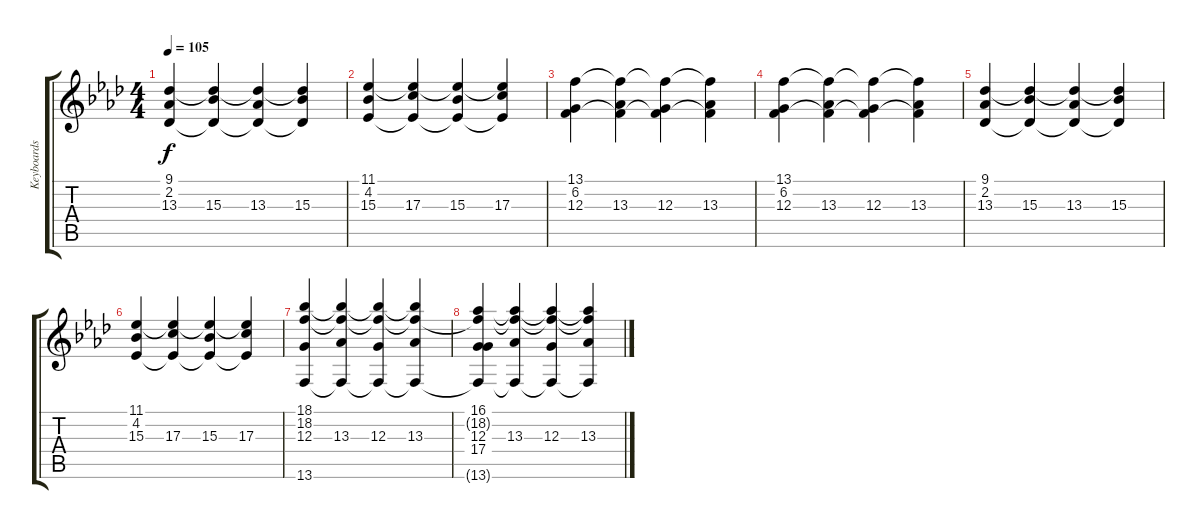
\track ("Keyboards Lead" "Keyboards ") {instrument stringensemble1}
\staff {score tabs}
\tuning (E4 B3 G3 D3 A2 E2) {hide}
\ts (4 4)
\tempo 105
\clef g2
\ks fminor
(9.1 2.2 13.3).4{dy f} (9.1{t} 2.2{t} 15.3).4 (9.1{t} 2.2{t} 13.3).4 (9.1{t} 2.2{t} 15.3).4 |
(11.1 4.2 15.3).4 (11.1{t} 4.2{t} 17.3).4 (11.1{t} 4.2{t} 15.3).4 (11.1{t} 4.2{t} 17.3).4 |
(13.1 6.2 12.3).4 (13.1{t} 6.2{t} 13.3).4 (13.1{t} 6.2{t} 12.3).4 (13.1{t} 6.2{t} 13.3).4 |
(13.1 6.2 12.3).4 (13.1{t} 6.2{t} 13.3).4 (13.1{t} 6.2{t} 12.3).4 (13.1{t} 6.2{t} 13.3).4 |
(9.1 2.2 13.3).4 (9.1{t} 2.2{t} 15.3).4 (9.1{t} 2.2{t} 13.3).4 (9.1{t} 2.2{t} 15.3).4 |
(11.1 4.2 15.3).4 (11.1{t} 4.2{t} 17.3).4 (11.1{t} 4.2{t} 15.3).4 (11.1{t} 4.2{t} 17.3).4 |
(18.1 18.2 12.3 13.6).4{volume 0} (18.1{t} 18.2{t} 13.3 13.6{t}).4 (18.1{t} 18.2{t} 12.3 13.6{t}).4 (18.1{t} 18.2{t} 13.3 13.6{t}).4 |
(16.1 18.2{t} 12.3 17.4 13.6{t}).4 (16.1{t} 18.2{t} 13.3 13.6{t}).4 (16.1{t} 18.2{t} 12.3 13.6{t}).4 (16.1{t} 18.2{t} 13.3 13.6{t}).4
